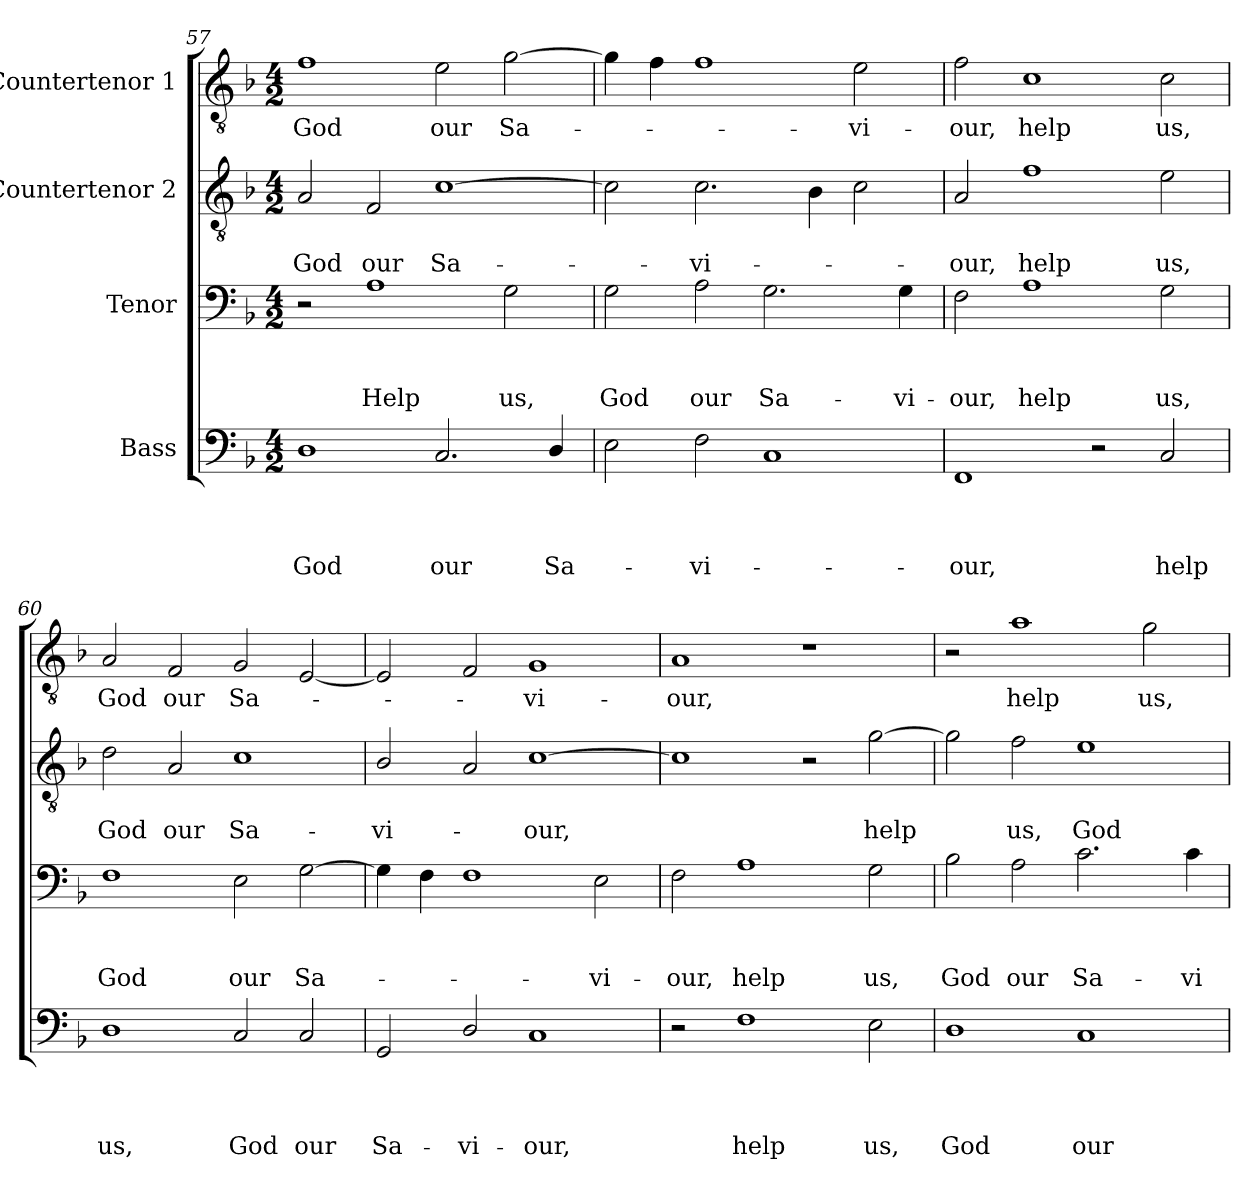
**kern	**text	**text	**text	**text	**kern	**text	**text	**text	**kern	**text	**text	**kern	**text
*part4	*part4	*part4	*part4	*part4	*part3	*part3	*part3	*part3	*part2	*part2	*part2	*part1	*part1
*staff4	*staff4	*staff4	*staff4	*staff4	*staff3	*staff3	*staff3	*staff3	*staff2	*staff2	*staff2	*staff1	*staff1
*I"Bass	*	*	*	*	*I"Tenor	*	*	*	*I"Countertenor 2	*	*	*I"Countertenor 1	*
!!LO:PB:g=z
*clefF4	*	*	*	*	*clefF4	*	*	*	*clefGv2	*	*	*clefGv2	*
*k[b-]	*	*	*	*	*k[b-]	*	*	*	*k[b-]	*	*	*k[b-]	*
*F:	*	*	*	*	*F:	*	*	*	*F:	*	*	*F:	*
*M4/2	*	*	*	*	*M4/2	*	*	*	*M4/2	*	*	*M4/2	*
=57	=57	=57	=57	=57	=57	=57	=57	=57	=57	=57	=57	=57	=57
!	!	!	!	!LO:LY:b	!	!	!	!	!	!	!LO:LY:b:rj	!	!LO:LY:b
1D	.	.	.	God	2r	.	.	.	2A/	.	God	1f	God
!	!	!	!	!	!	!	!	!LO:LY:b:rj	!	!	!LO:LY:b:rj	!	!
.	.	.	.	.	1A	.	.	Help	2F/	.	our	.	.
!	!	!	!	!LO:LY:b	!	!	!	!	!	!	!LO:LY:b:rj	!	!LO:LY:b
2.C/	.	.	.	our	.	.	.	.	[>1c	.	Sa-	2e\	our
!	!	!	!	!	!	!	!	!LO:LY:b:rj	!	!	!	!	!LO:LY:b
.	.	.	.	.	2G\	.	.	us,	.	.	.	[>2g\	Sa-
!	!	!	!	!LO:LY:b	!	!	!	!	!	!	!	!	!
4D/	.	.	.	Sa-	.	.	.	.	.	.	.	.	.
=58!	=58!	=58!	=58!	=58!	=58!	=58!	=58!	=58!	=58!	=58!	=58!	=58!	=58!
!	!	!	!	!	!	!	!	!LO:LY:b:rj	!	!	!	!	!
2E\	.	.	.	.	2G\	.	.	God	2c\]	.	.	4g\]	.
.	.	.	.	.	.	.	.	.	.	.	.	4f\	.
!	!	!	!	!LO:LY:b	!	!	!	!LO:LY:b:rj	!	!	!LO:LY:b:rj	!	!
2F\	.	.	.	-vi-	2A\	.	.	our	2.c\	.	-vi-	1f	.
!	!	!	!	!	!	!	!	!LO:LY:b:rj	!	!	!	!	!
1C	.	.	.	.	2.G\	.	.	Sa-	.	.	.	.	.
.	.	.	.	.	.	.	.	.	4B-\	.	.	.	.
!	!	!	!	!	!	!	!	!	!	!	!	!	!LO:LY:b
.	.	.	.	.	.	.	.	.	2c\	.	.	2e\	-vi-
!	!	!	!	!	!	!	!	!LO:LY:b:rj	!	!	!	!	!
.	.	.	.	.	4G\	.	.	-vi-	.	.	.	.	.
=59!	=59!	=59!	=59!	=59!	=59!	=59!	=59!	=59!	=59!	=59!	=59!	=59!	=59!
!	!	!	!	!LO:LY:b	!	!	!	!LO:LY:b:rj	!	!	!LO:LY:b:rj	!	!LO:LY:b
1FF	.	.	.	-our,	2F\	.	.	-our,	2A/	.	-our,	2f\	-our,
!	!	!	!	!	!	!	!	!LO:LY:b:rj	!	!	!LO:LY:b:rj	!	!LO:LY:b
.	.	.	.	.	1A	.	.	help	1f	.	help	1c	help
2r	.	.	.	.	.	.	.	.	.	.	.	.	.
!	!	!	!	!LO:LY:b	!	!	!	!LO:LY:b:rj	!	!	!LO:LY:b:rj	!	!LO:LY:b
2C/	.	.	.	help	2G\	.	.	us,	2e\	.	us,	2c\	us,
=60!	=60!	=60!	=60!	=60!	=60!	=60!	=60!	=60!	=60!	=60!	=60!	=60!	=60!
!	!	!	!	!LO:LY:b	!	!	!	!LO:LY:b:rj	!	!	!LO:LY:b:rj	!	!LO:LY:b
1D	.	.	.	us,	1F	.	.	God	2d\	.	God	2A/	God
!	!	!	!	!	!	!	!	!	!	!	!LO:LY:b:rj	!	!LO:LY:b
.	.	.	.	.	.	.	.	.	2A/	.	our	2F/	our
!	!	!	!	!LO:LY:b	!	!	!	!LO:LY:b:rj	!	!	!LO:LY:b:rj	!	!LO:LY:b
2C/	.	.	.	God	2E\	.	.	our	1c	.	Sa-	2G/	Sa-
!	!	!	!	!LO:LY:b	!	!	!	!LO:LY:b:rj	!	!	!	!	!
2C/	.	.	.	our	[>2G\	.	.	Sa-	.	.	.	[<2E/	.
=61!	=61!	=61!	=61!	=61!	=61!	=61!	=61!	=61!	=61!	=61!	=61!	=61!	=61!
!	!	!	!	!LO:LY:b	!	!	!	!	!	!	!LO:LY:b:rj	!	!
2GG/	.	.	.	Sa-	4G\]	.	.	.	2B-/	.	-vi-	2E/]	.
.	.	.	.	.	4F\	.	.	.	.	.	.	.	.
!	!	!	!	!LO:LY:b	!	!	!	!	!	!	!	!	!
2D/	.	.	.	-vi-	1F	.	.	.	2A/	.	.	2F/	.
!	!	!	!	!LO:LY:b	!	!	!	!	!	!	!LO:LY:b:rj	!	!LO:LY:b
1C	.	.	.	-our,	.	.	.	.	[<1c	.	-our,	1G	-vi-
!	!	!	!	!	!	!	!	!LO:LY:b:rj	!	!	!	!	!
.	.	.	.	.	2E\	.	.	-vi-	.	.	.	.	.
!!LO:LB:g=z
=62!	=62!	=62!	=62!	=62!	=62!	=62!	=62!	=62!	=62!	=62!	=62!	=62!	=62!
!	!	!	!	!	!	!	!	!LO:LY:b:rj	!	!	!	!	!LO:LY:b
2r	.	.	.	.	2F\	.	.	-our,	1c]	.	.	1A	-our,
!	!	!	!	!LO:LY:b	!	!	!	!LO:LY:b:rj	!	!	!	!	!
1F	.	.	.	help	1A	.	.	help	.	.	.	.	.
.	.	.	.	.	.	.	.	.	2r	.	.	1r	.
!	!	!	!	!LO:LY:b	!	!	!	!LO:LY:b:rj	!	!	!LO:LY:b:rj	!	!
2E\	.	.	.	us,	2G\	.	.	us,	[>2g\	.	help	.	.
=63!	=63!	=63!	=63!	=63!	=63!	=63!	=63!	=63!	=63!	=63!	=63!	=63!	=63!
!	!	!	!	!LO:LY:b	!	!	!	!LO:LY:b:rj	!	!	!	!	!
1D	.	.	.	God	2B-\	.	.	God	2g\]	.	.	2r	.
!	!	!	!	!	!	!	!	!LO:LY:b:rj	!	!	!LO:LY:b:rj	!	!LO:LY:b
.	.	.	.	.	2A\	.	.	our	2f\	.	us,	1a	help
!	!	!	!	!LO:LY:b	!	!	!	!LO:LY:b:rj	!	!	!LO:LY:b:rj	!	!
1C	.	.	.	our	2.c\	.	.	Sa-	1e	.	God	.	.
!	!	!	!	!	!	!	!	!	!	!	!	!	!LO:LY:b
.	.	.	.	.	.	.	.	.	.	.	.	2g\	us,
!	!	!	!	!	!	!	!	!LO:LY:b:rj	!	!	!	!	!
.	.	.	.	.	4c\	.	.	-vi-	.	.	.	.	.
=!	=!	=!	=!	=!	=!	=!	=!	=!	=!	=!	=!	=!	=!
*-	*-	*-	*-	*-	*-	*-	*-	*-	*-	*-	*-	*-	*-
